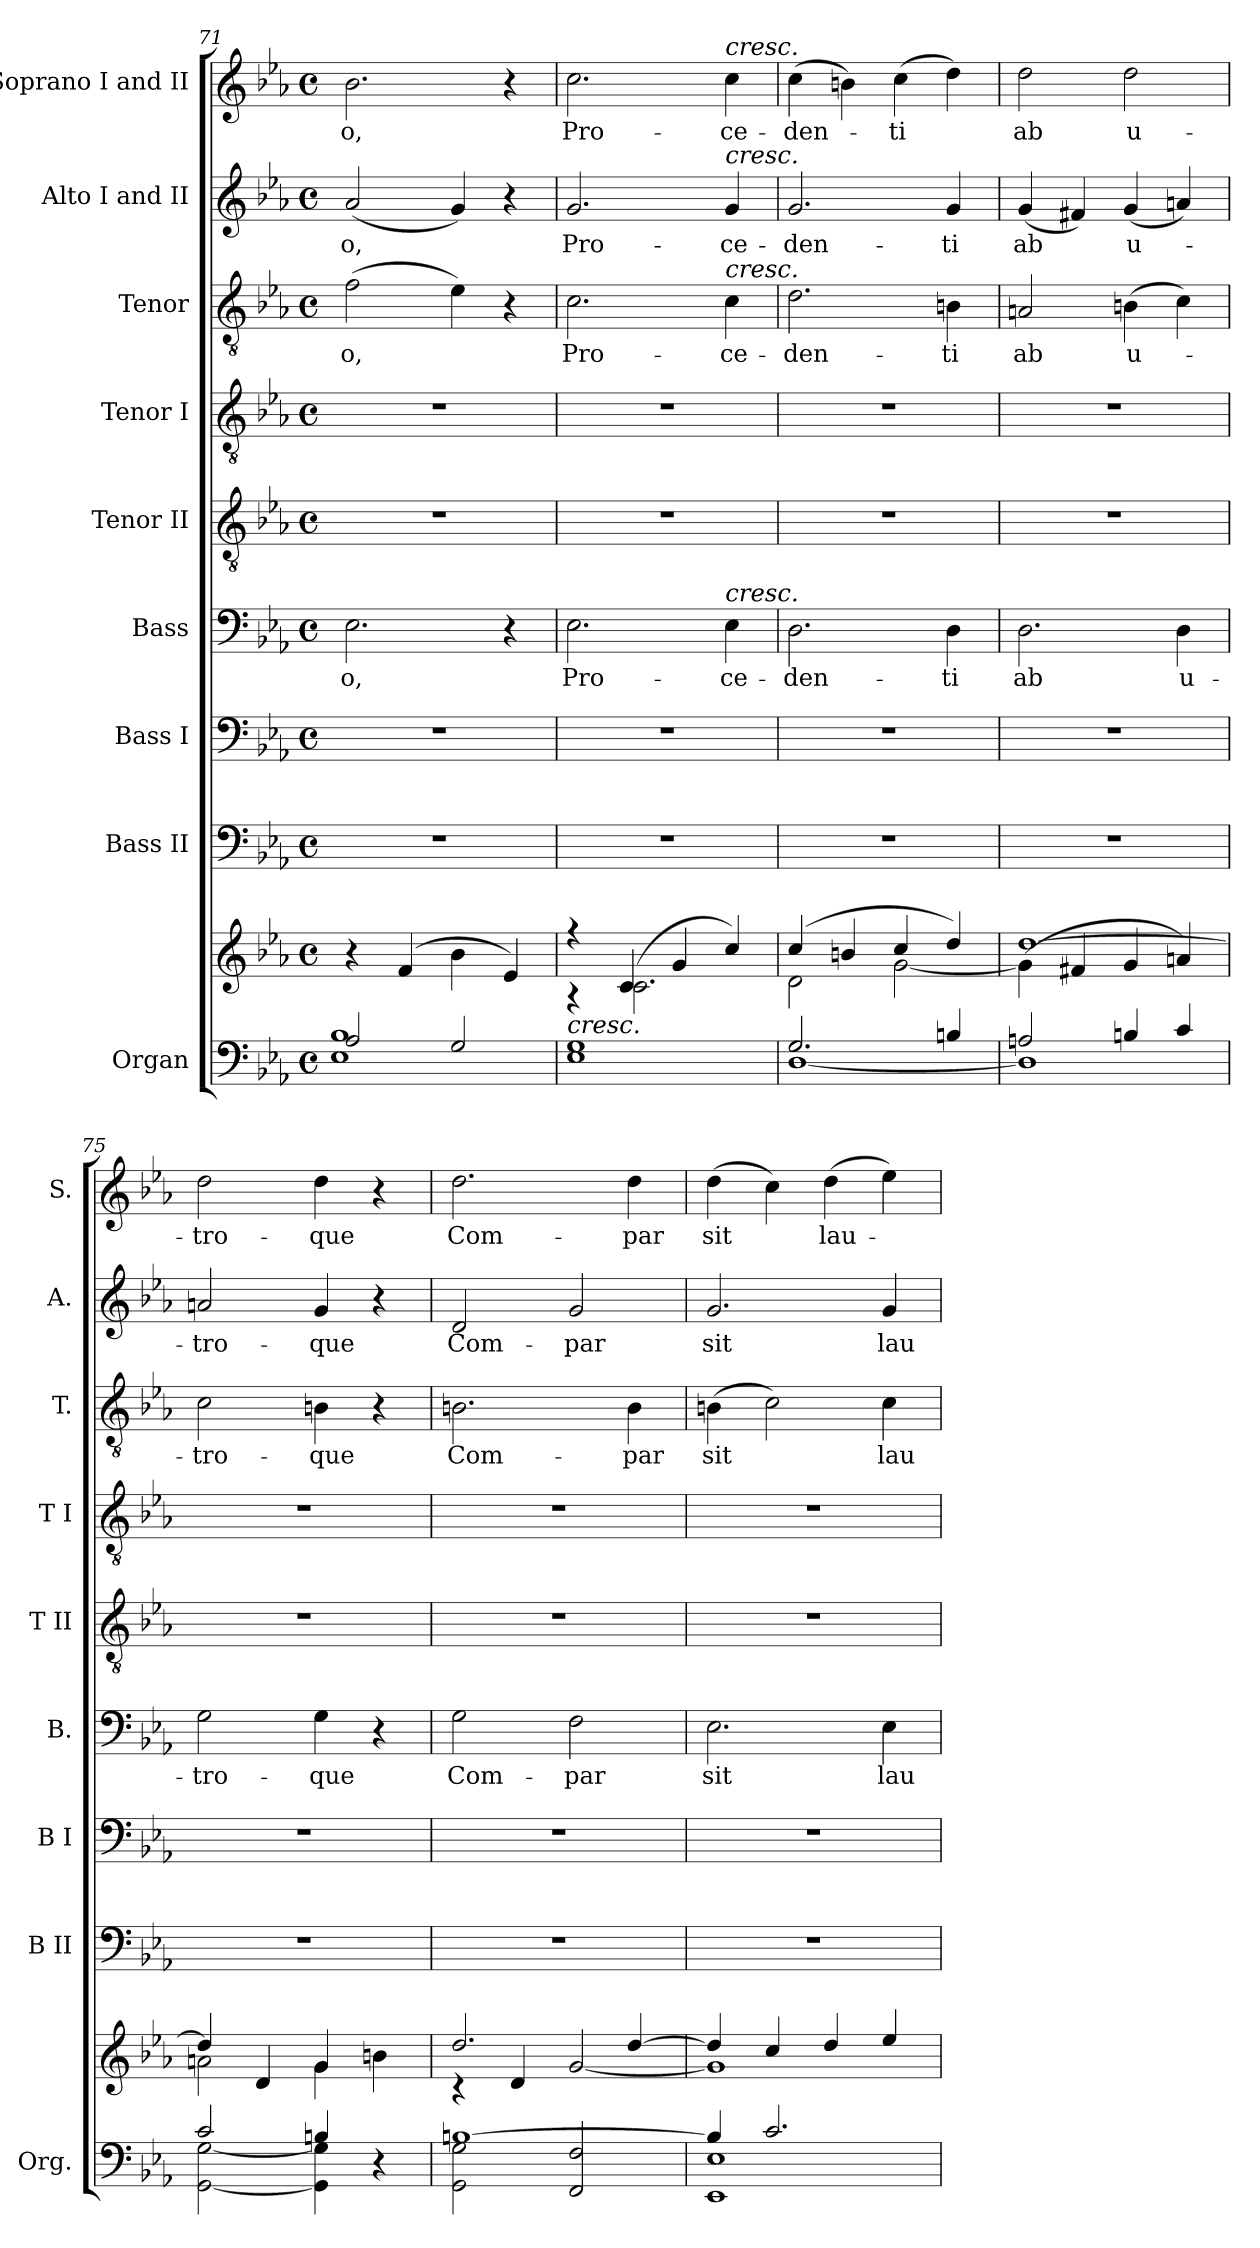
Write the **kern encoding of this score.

**kern	**kern	**kern	**kern	**kern	**text	**kern	**kern	**kern	**text	**kern	**text	**kern	**text
*part9	*part9	*part8	*part7	*part6	*part6	*part5	*part4	*part3	*part3	*part2	*part2	*part1	*part1
*staff10	*staff9	*staff8	*staff7	*staff6	*staff6	*staff5	*staff4	*staff3	*staff3	*staff2	*staff2	*staff1	*staff1
*I"Organ	*	*I"Bass II	*I"Bass I	*I"Bass	*	*I"Tenor II	*I"Tenor I	*I"Tenor	*	*I"Alto I and II	*	*I"Soprano I and II	*
*I'Org.	*	*I'B II	*I'B I	*I'B.	*	*I'T II	*I'T I	*I'T.	*	*I'A.	*	*I'S.	*
*clefF4	*clefG2	*clefF4	*clefF4	*clefF4	*	*clefGv2	*clefGv2	*clefGv2	*	*clefG2	*	*clefG2	*
*	*	*	*	*	*	*ITrd7c12	*ITrd7c12	*ITrd7c12	*	*	*	*	*
*k[b-e-a-]	*k[b-e-a-]	*k[b-e-a-]	*k[b-e-a-]	*k[b-e-a-]	*	*k[b-e-a-]	*k[b-e-a-]	*k[b-e-a-]	*	*k[b-e-a-]	*	*k[b-e-a-]	*
*E-:	*E-:	*E-:	*E-:	*E-:	*	*E-:	*E-:	*E-:	*	*E-:	*	*E-:	*
*M4/4	*M4/4	*M4/4	*M4/4	*M4/4	*	*M4/4	*M4/4	*M4/4	*	*M4/4	*	*M4/4	*
*met(c)	*met(c)	*met(c)	*met(c)	*met(c)	*	*met(c)	*met(c)	*met(c)	*	*met(c)	*	*met(c)	*
=71	=71	=71	=71	=71	=71	=71	=71	=71	=71	=71	=71	=71	=71
*^	*	*	*	*	*	*	*	*	*	*	*	*	*
!	!	!	!	!	!	!LO:LY:b:color=#000000	!	!	!	!	!	!	!	!
!	!	!	!	!	!	!	!	!	!	!LO:LY:b:color=#000000	!	!	!	!
!	!	!	!	!	!	!	!	!	!	!	!	!LO:LY:b:color=#000000	!	!
!	!	!	!	!	!	!	!	!	!	!	!	!	!	!LO:LY:b:color=#000000
2A-i/	1E-i 1B-i	4r	1r	1r	2.E-i\	-o,	1r	1r	(2Fi\	-o,	(2a-i/	-o,	2.b-i\	-o,
.	.	(4fi/	.	.	.	.	.	.	.	.	.	.	.	.
2Gi/	.	4b-i\	.	.	.	.	.	.	4E-i\)	.	4gi/)	.	.	.
.	.	4e-i/)	.	.	4r	.	.	.	4r	.	4r	.	4r	.
*v	*v	*	*	*	*	*	*	*	*	*	*	*	*	*
!!LO:PB:g=z
=72	=72	=72	=72	=72	=72	=72	=72	=72	=72	=72	=72	=72	=72
*	*^	*	*	*	*	*	*	*	*	*	*	*	*
!	!	!	!	!	!	!LO:LY:b:color=#000000	!	!	!	!	!	!	!	!
!	!	!	!	!	!	!	!	!	!	!LO:LY:b:color=#000000	!	!	!	!
!	!	!	!	!	!	!	!	!	!	!	!	!LO:LY:b:color=#000000	!	!
!	!LO:TX:b:i:t=cresc.	!	!	!	!	!	!	!	!	!	!	!	!	!
!	!	!	!	!	!	!	!	!	!	!	!	!	!	!LO:LY:b:color=#000000
1E-i 1Gi	4r	4r	1r	1r	2.E-i\	Pro-	1r	1r	2.Ci\	Pro-	2.gi/	Pro-	2.cci\	Pro-
.	(4ci/	2.ci\	.	.	.	.	.	.	.	.	.	.	.	.
.	4gi/	.	.	.	.	.	.	.	.	.	.	.	.	.
!	!	!	!	!	!	!LO:LY:b:color=#000000	!	!	!	!	!	!	!	!
!	!	!	!	!	!	!	!	!	!	!LO:LY:b:color=#000000	!	!	!	!
!	!	!	!	!	!	!	!	!	!	!	!	!LO:LY:b:color=#000000	!	!
!	!	!	!	!	!	!	!	!	!	!	!	!	!LO:TX:a:i:t=cresc.	!
!	!	!	!	!	!	!	!	!	!	!	!LO:TX:a:i:t=cresc.	!	!	!
!	!	!	!	!	!	!	!	!	!LO:TX:a:i:t=cresc.	!	!	!	!	!
!	!	!	!	!	!LO:TX:a:i:t=cresc.	!	!	!	!	!	!	!	!	!
!	!	!	!	!	!	!	!	!	!	!	!	!	!	!LO:LY:b:color=#000000
.	4cci/)	.	.	.	4E-i\	-ce-	.	.	4Ci\	-ce-	4gi/	-ce-	4cci\	-ce-
=73	=73	=73	=73	=73	=73	=73	=73	=73	=73	=73	=73	=73	=73	=73
*^	*	*	*	*	*	*	*	*	*	*	*	*	*	*
!	!	!	!	!	!	!	!LO:LY:b:color=#000000	!	!	!	!	!	!	!	!
!	!	!	!	!	!	!	!	!	!	!	!LO:LY:b:color=#000000	!	!	!	!
!	!	!	!	!	!	!	!	!	!	!	!	!	!LO:LY:b:color=#000000	!	!
!	!	!	!	!	!	!	!	!	!	!	!	!	!	!	!LO:LY:b:color=#000000
2.Gi/	[1Di	(4cci/	2di\	1r	1r	2.Di\	-den-	1r	1r	2.Di\	-den-	2.gi/	-den-	(4cci\	-den-
.	.	4bni/	.	.	.	.	.	.	.	.	.	.	.	4bni\)	.
!	!	!	!	!	!	!	!	!	!	!	!	!	!	!	!LO:LY:b:color=#000000
.	.	4cci/	[2gi\	.	.	.	.	.	.	.	.	.	.	(4cci\	-ti
!	!	!	!	!	!	!	!LO:LY:b:color=#000000	!	!	!	!	!	!	!	!
!	!	!	!	!	!	!	!	!	!	!	!LO:LY:b:color=#000000	!	!	!	!
!	!	!	!	!	!	!	!	!	!	!	!	!	!LO:LY:b:color=#000000	!	!
4Bni/	.	4ddi/)	.	.	.	4Di\	-ti	.	.	4BBni\	-ti	4gi/	-ti	4ddi\)	.
=74	=74	=74	=74	=74	=74	=74	=74	=74	=74	=74	=74	=74	=74	=74	=74
!	!	!	!	!	!	!	!LO:LY:b:color=#000000	!	!	!	!	!	!	!	!
!	!	!	!	!	!	!	!	!	!	!	!LO:LY:b:color=#000000	!	!	!	!
!	!	!	!	!	!	!	!	!	!	!	!	!	!LO:LY:b:color=#000000	!	!
!	!	!	!	!	!	!	!	!	!	!	!	!	!	!	!LO:LY:b:color=#000000
2Ani/	1Di]	[1ddi	(4gi\]	1r	1r	2.Di\	ab	1r	1r	2AAni/	ab	(4gi/	ab	2ddi\	ab
.	.	.	4f#Xi/	.	.	.	.	.	.	.	.	4f#Xi/)	.	.	.
!	!	!	!	!	!	!	!	!	!	!	!LO:LY:b:color=#000000	!	!	!	!
!	!	!	!	!	!	!	!	!	!	!	!	!	!LO:LY:b:color=#000000	!	!
!	!	!	!	!	!	!	!	!	!	!	!	!	!	!	!LO:LY:b:color=#000000
4Bni/	.	.	4gi/	.	.	.	.	.	.	(4BBni\	u-	(4gi/	u-	2ddi\	u-
!	!	!	!	!	!	!	!LO:LY:b:color=#000000	!	!	!	!	!	!	!	!
4ci/	.	.	4ani/)	.	.	4Di\	u-	.	.	4Ci\)	.	4ani/)	.	.	.
=75	=75	=75	=75	=75	=75	=75	=75	=75	=75	=75	=75	=75	=75	=75	=75
!	!	!	!	!	!	!	!LO:LY:b:color=#000000	!	!	!	!	!	!	!	!
!	!	!	!	!	!	!	!	!	!	!	!LO:LY:b:color=#000000	!	!	!	!
!	!	!	!	!	!	!	!	!	!	!	!	!	!LO:LY:b:color=#000000	!	!
!	!	!	!	!	!	!	!	!	!	!	!	!	!	!	!LO:LY:b:color=#000000
2ci/	[2GGi\ [2Gi	4ddi/]	2ani\	1r	1r	2Gi\	-tro-	1r	1r	2Ci\	-tro-	2ani/	-tro-	2ddi\	-tro-
.	.	4di/	.	.	.	.	.	.	.	.	.	.	.	.	.
!	!	!	!	!	!	!	!LO:LY:b:color=#000000	!	!	!	!	!	!	!	!
!	!	!	!	!	!	!	!	!	!	!	!LO:LY:b:color=#000000	!	!	!	!
!	!	!	!	!	!	!	!	!	!	!	!	!	!LO:LY:b:color=#000000	!	!
!	!	!	!	!	!	!	!	!	!	!	!	!	!	!	!LO:LY:b:color=#000000
4Bni/	4GGi\] 4Gi]	4gi/	4gi\	.	.	4Gi\	-que	.	.	4BBni\	-que	4gi/	-que	4ddi\	-que
4r	4ryy	4bni\	4ryy	.	.	4r	.	.	.	4r	.	4r	.	4r	.
=76	=76	=76	=76	=76	=76	=76	=76	=76	=76	=76	=76	=76	=76	=76	=76
!	!	!	!	!	!	!	!LO:LY:b:color=#000000	!	!	!	!	!	!	!	!
!	!	!	!	!	!	!	!	!	!	!	!LO:LY:b:color=#000000	!	!	!	!
!	!	!	!	!	!	!	!	!	!	!	!	!	!LO:LY:b:color=#000000	!	!
!	!	!	!	!	!	!	!	!	!	!	!	!	!	!	!LO:LY:b:color=#000000
[1Bni	2GGi\ 2Gi	2.ddi/	4r	1r	1r	2Gi\	Com-	1r	1r	2.BBni\	Com-	2di/	Com-	2.ddi\	Com-
.	.	.	4di/	.	.	.	.	.	.	.	.	.	.	.	.
!	!	!	!	!	!	!	!LO:LY:b:color=#000000	!	!	!	!	!	!	!	!
!	!	!	!	!	!	!	!	!	!	!	!	!	!LO:LY:b:color=#000000	!	!
.	2FFi/ 2Fi	.	[2gi/	.	.	2Fi\	-par	.	.	.	.	2gi/	-par	.	.
!	!	!	!	!	!	!	!	!	!	!	!LO:LY:b:color=#000000	!	!	!	!
!	!	!	!	!	!	!	!	!	!	!	!	!	!	!	!LO:LY:b:color=#000000
.	.	[4ddi/	.	.	.	.	.	.	.	4BBi\	-par	.	.	4ddi\	-par
=77	=77	=77	=77	=77	=77	=77	=77	=77	=77	=77	=77	=77	=77	=77	=77
!	!	!	!	!	!	!	!LO:LY:b:color=#000000	!	!	!	!	!	!	!	!
!	!	!	!	!	!	!	!	!	!	!	!LO:LY:b:color=#000000	!	!	!	!
!	!	!	!	!	!	!	!	!	!	!	!	!	!LO:LY:b:color=#000000	!	!
!	!	!	!	!	!	!	!	!	!	!	!	!	!	!	!LO:LY:b:color=#000000
4Bi/]	1EE-i 1E-i	4ddi/]	1gi]	1r	1r	2.E-i\	sit	1r	1r	(4BBni\	sit	2.gi/	sit	(4ddi\	sit
2.ci/	.	4cci/	.	.	.	.	.	.	.	2Ci\)	.	.	.	4cci\)	.
!	!	!	!	!	!	!	!	!	!	!	!	!	!	!	!LO:LY:b:color=#000000
.	.	4ddi/	.	.	.	.	.	.	.	.	.	.	.	(4ddi\	lau-
!	!	!	!	!	!	!	!LO:LY:b:color=#000000	!	!	!	!	!	!	!	!
!	!	!	!	!	!	!	!	!	!	!	!LO:LY:b:color=#000000	!	!	!	!
!	!	!	!	!	!	!	!	!	!	!	!	!	!LO:LY:b:color=#000000	!	!
.	.	4ee-i/	.	.	.	4E-i\	lau-	.	.	4Ci\	lau-	4gi/	lau-	4ee-i\)	.
*v	*v	*	*	*	*	*	*	*	*	*	*	*	*	*	*
*	*v	*v	*	*	*	*	*	*	*	*	*	*	*	*
=	=	=	=	=	=	=	=	=	=	=	=	=	=
*-	*-	*-	*-	*-	*-	*-	*-	*-	*-	*-	*-	*-	*-
